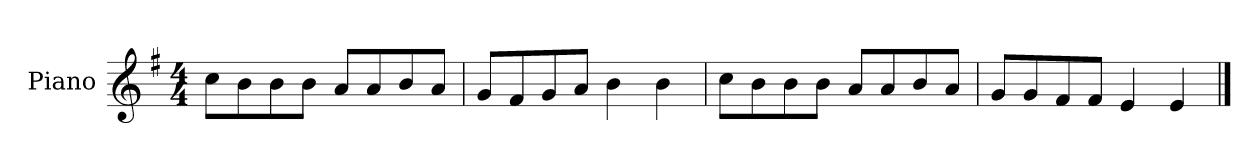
**kern
*part1
*staff1
*I"Piano
*I'P-no
*clefG2
*k[f#]
*M4/4
*MM90
=1
8cc\L
8b\
8b\
8b\J
8a/L
8a/
8b/
8a/J
=2
8g/L
8f#/
8g/
8a/J
4b\
4b\
=3
8cc\L
8b\
8b\
8b\J
8a/L
8a/
8b/
8a/J
=4
8g/L
8g/
8f#/
8f#/J
4e/
4e/
==
*-
